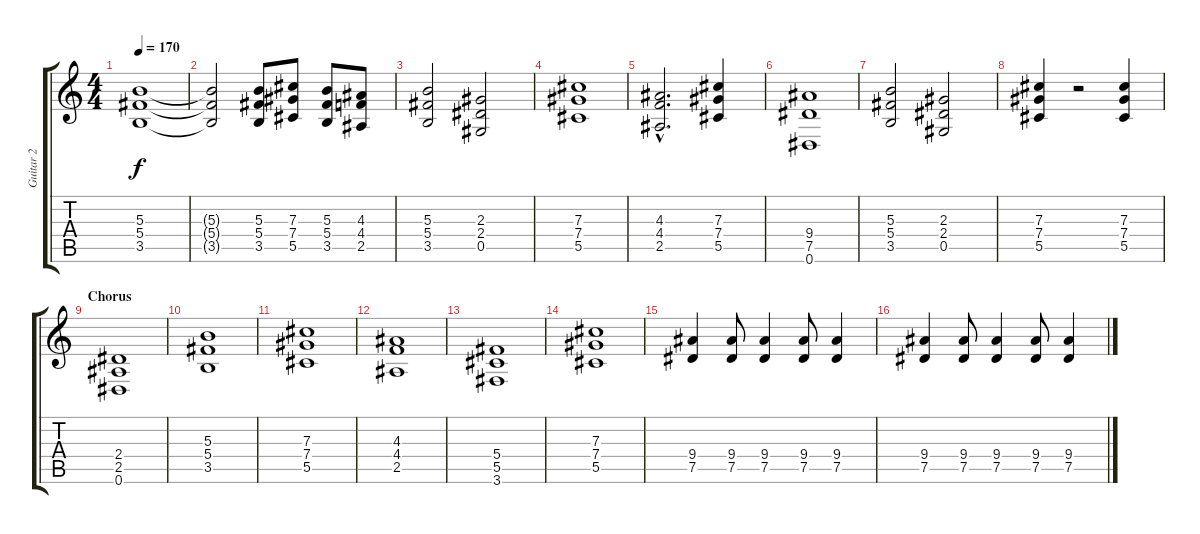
\track ("Guitar 2" "Guitar 2") {instrument distortionguitar}
\staff {score tabs}
\tuning (Eb4 Bb3 Gb3 Db3 Ab2 Eb2) {hide}
\ts (4 4)
\tempo 170
\clef g2
\ks c
(5.3 5.4 3.5).1{dy f} |
(5.3{t} 5.4{t} 3.5{t}).2 (5.3 5.4 3.5).8 (7.3 7.4 5.5).8 (5.3 5.4 3.5).8 (4.3 4.4 2.5).8 |
(5.3 5.4 3.5).2 (2.3 2.4 0.5).2 |
(7.3 7.4 5.5).1 |
(4.3{hac} 4.4{hac} 2.5{hac}).2{d} (7.3 7.4 5.5).4 |
(9.4 7.5 0.6).1 |
(5.3 5.4 3.5).2 (2.3 2.4 0.5).2 |
(7.3 7.4 5.5).4 r.2 (7.3 7.4 5.5).4 |
\section ("" "Chorus")
(2.4 2.5 0.6).1 |
(5.3 5.4 3.5).1 |
(7.3 7.4 5.5).1 |
(4.3 4.4 2.5).1 |
(5.4 5.5 3.6).1 |
(7.3 7.4 5.5).1 |
(9.4 7.5).4 (9.4 7.5).8 (9.4 7.5).4 (9.4 7.5).8 (9.4 7.5).4 |
(9.4 7.5).4 (9.4 7.5).8 (9.4 7.5).4 (9.4 7.5).8 (9.4 7.5).4
